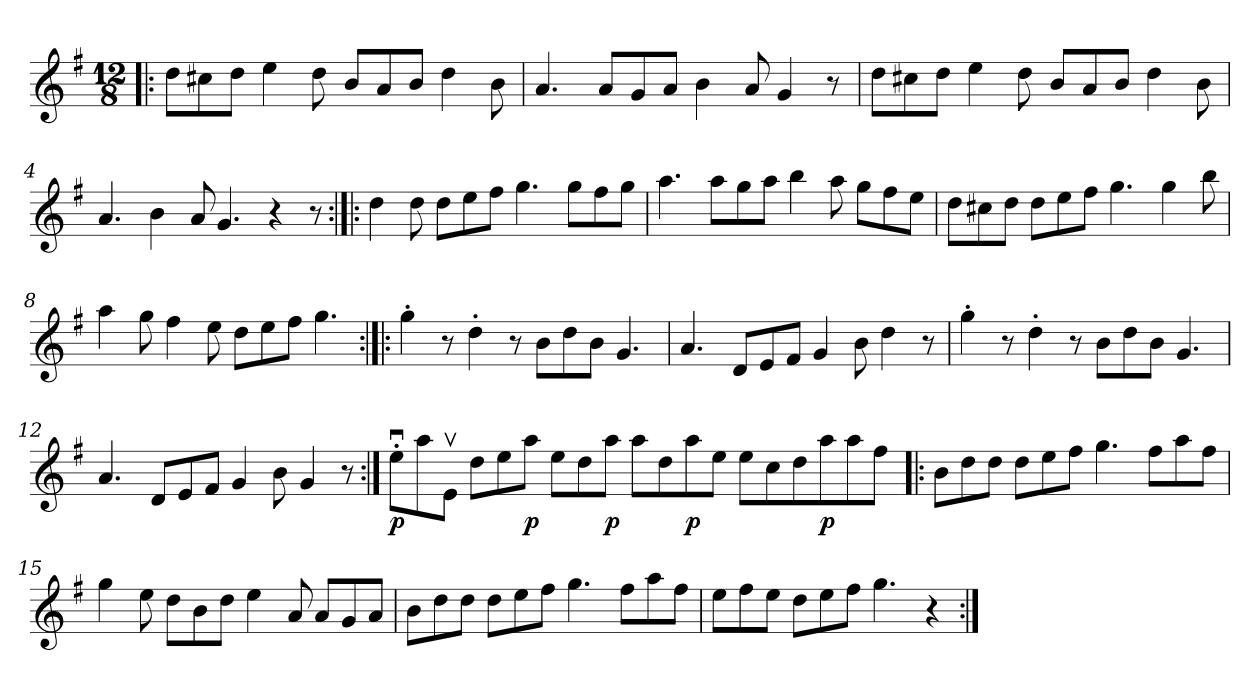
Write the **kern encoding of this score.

**kern	**dynam
*part1	*part1
*staff1	*staff1
*clefG2	*
*k[f#]	*
*G:	*
*M12/8	*
=1!|:	=1!|:
8dd\L	.
8cc#X\	.
8dd\J	.
4ee\	.
8dd\	.
8b/L	.
8a/	.
8b/J	.
4dd\	.
8b\	.
=2	=2
4.a/	.
8a/L	.
8g/	.
8a/J	.
4b\	.
8a/	.
4g/	.
8r	.
=3	=3
8dd\L	.
8cc#X\	.
8dd\J	.
4ee\	.
8dd\	.
8b/L	.
8a/	.
8b/J	.
4dd\	.
8b\	.
=4	=4
4.a/	.
4b\	.
8a/	.
4.g/	.
4r	.
8r	.
!!LO:LB:g=z
=5:|!|:	=5:|!|:
4dd\	.
8dd\	.
8dd\L	.
8ee\	.
8ff#\J	.
4.gg\	.
8gg\L	.
8ff#\	.
8gg\J	.
=6	=6
4.aa\	.
8aa\L	.
8gg\	.
8aa\J	.
4bb\	.
8aa\	.
8gg\L	.
8ff#\	.
8ee\J	.
=7	=7
8dd\L	.
8cc#X\	.
8dd\J	.
8dd\L	.
8ee\	.
8ff#\J	.
4.gg\	.
4gg\	.
8bb\	.
=8	=8
4aa\	.
8gg\	.
4ff#\	.
8ee\	.
8dd\L	.
8ee\	.
8ff#\J	.
4.gg\	.
!!LO:LB:g=z
=9:|!|:	=9:|!|:
4gg'\	.
8r	.
4dd'\	.
8r	.
8b\L	.
8dd\	.
8b\J	.
4.g/	.
=10	=10
4.a/	.
8d/L	.
8e/	.
8f#/J	.
4g/	.
8b\	.
4dd\	.
8r	.
=11	=11
4gg'\	.
8r	.
4dd'\	.
8r	.
8b\L	.
8dd\	.
8b\J	.
4.g/	.
=12	=12
4.a/	.
8d/L	.
8e/	.
8f#/J	.
4g/	.
8b\	.
4g/	.
8r	.
!!LO:LB:g=z
=13:|!	=13:|!
!	!LO:DY:b
8eeu'\L	p
8aa\	.
8ev\J	.
8dd\L	.
8ee\	.
!	!LO:DY:b
8aa\J	p
8ee\L	.
8dd\	.
!	!LO:DY:b
8aa\J	p
8aa\L	.
8dd\	.
!	!LO:DY:b
8aa\	p
8ee\J	.
8ee\L	.
8cc\	.
8dd\	.
!	!LO:DY:b
8aa\	p
8aa\	.
8ff#\J	.
=14!|:	=14!|:
8b\L	.
8dd\	.
8dd\J	.
8dd\L	.
8ee\	.
8ff#\J	.
4.gg\	.
8ff#\L	.
8aa\	.
8ff#\J	.
=15	=15
4gg\	.
8ee\	.
8dd\L	.
8b\	.
8dd\J	.
4ee\	.
8a/	.
8a/L	.
8g/	.
8a/J	.
!!LO:LB:g=z
=16	=16
8b\L	.
8dd\	.
8dd\J	.
8dd\L	.
8ee\	.
8ff#\J	.
4.gg\	.
8ff#\L	.
8aa\	.
8ff#\J	.
=17	=17
8ee\L	.
8ff#\	.
8ee\J	.
8dd\L	.
8ee\	.
8ff#\J	.
4.gg\	.
4r	.
=:|!	=:|!
*-	*-
